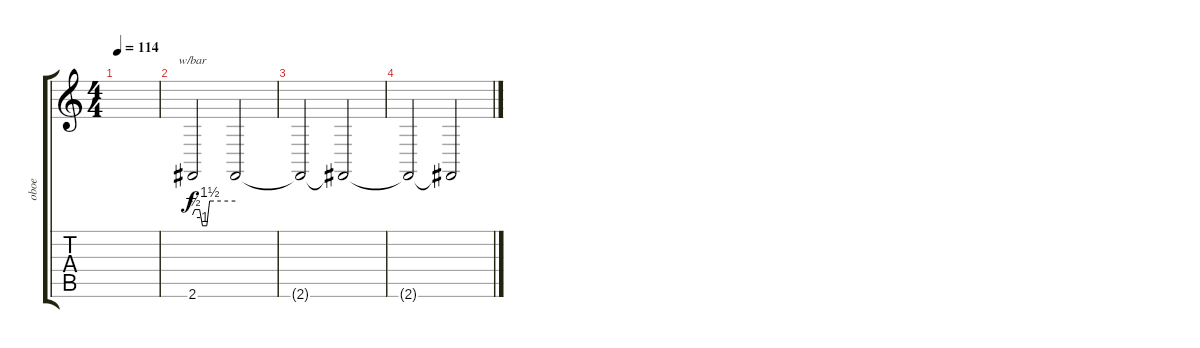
\track ("oboe" "oboe") {instrument oboe}
\staff {score tabs}
\tuning (E4 B3 G3 D3 A2 E2) {hide}
\ts (4 4)
\tempo 114
\clef g2
\ks c
|
2.6.2{tbe (custom default 0 0 3 2 10 2 14 -4 20 -4 24 6 30 6 60 6) volume 13} 2.6{t}.2{volume 12} |
2.6{t}.2{volume 11} 2.6{t}.2{volume 10} |
2.6{t}.2{volume 9} 2.6{t}.2{volume 8}
